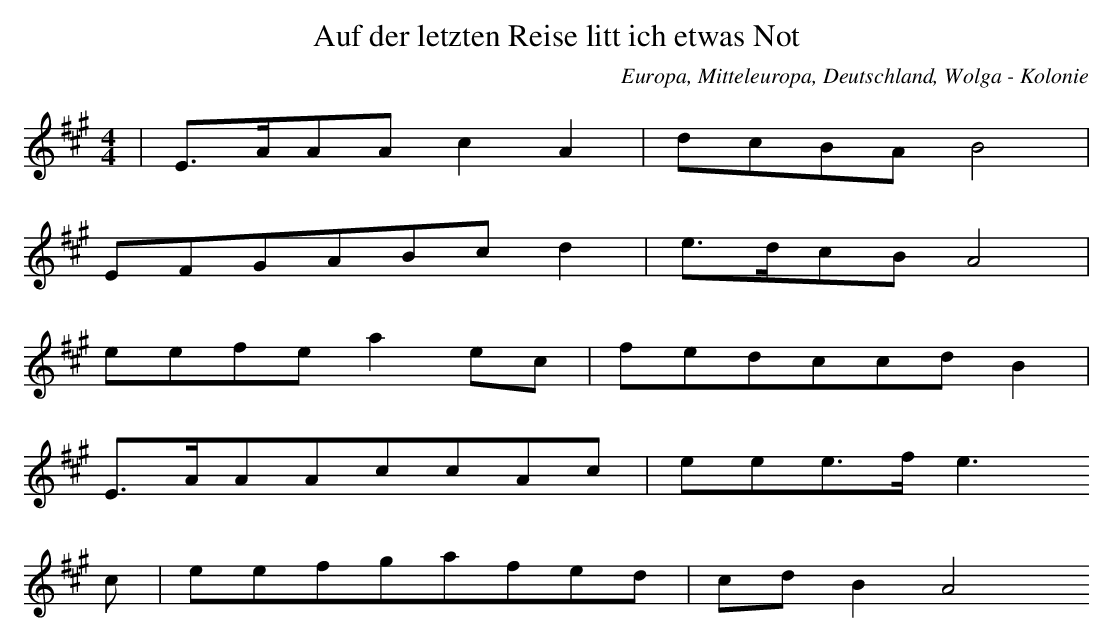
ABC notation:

X:1
T: Auf der letzten Reise litt ich etwas Not
O: Europa, Mitteleuropa, Deutschland, Wolga - Kolonie
M: 4/4
L: 1/16
K: A
 | E3AA2A2c4A4 | d2c2B2A2B8 |
E2F2G2A2B2c2d4 | e3dc2B2A8 |
e2e2f2e2a4e2c2 | f2e2d2c2c2d2B4 |
E3AA2A2c2c2A2c2 | e2e2e3fe6
c2 | e2e2f2g2a2f2e2d2 | c2d2B4A8
